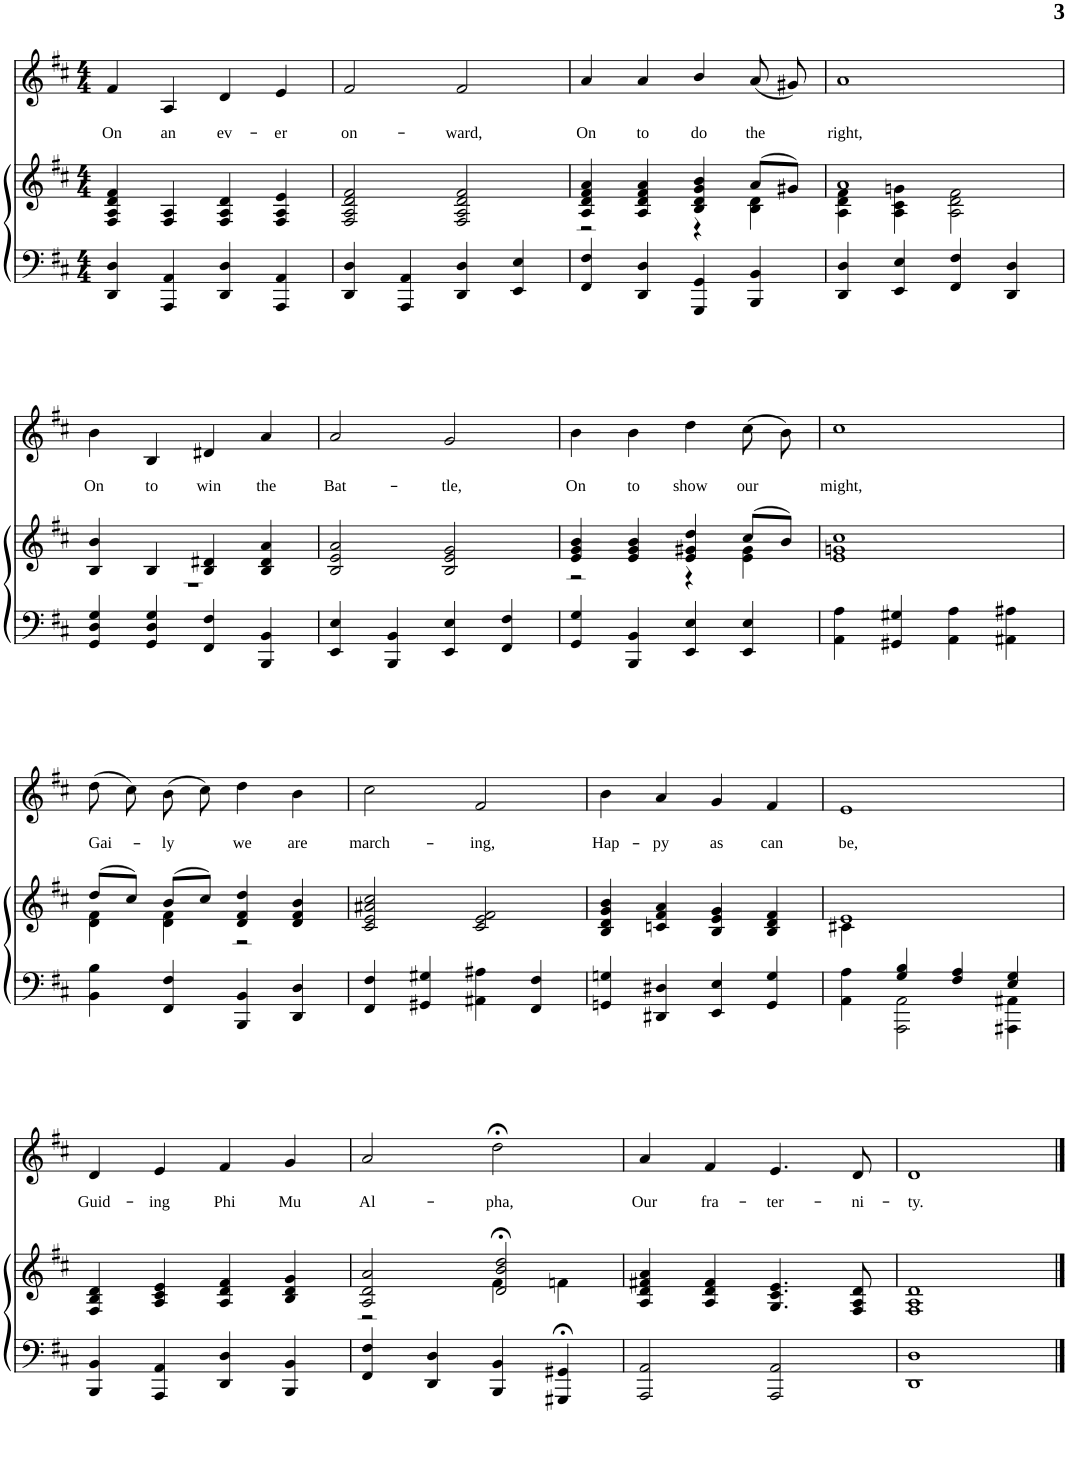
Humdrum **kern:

**kern	**kern	**kern	**text
*part3	*part2	*part1	*part1
*staff3	*staff2	*staff1	*staff1
*I"Piano	*I"Piano	*I"Piano	*
*I'Pno	*I'Pno	*I'Pno	*
!!LO:PB:g=z
*clefF4	*clefG2	*clefG2	*
*k[f#c#]	*k[f#c#]	*k[f#c#]	*
*M4/4	*M4/4	*M4/4	*
=25	=25	=25	=25
!	!	!	!LO:LY:b
4DD/ 4D/	4F#/ 4A/ 4d/ 4f#/	4f#/	On
!	!	!	!LO:LY:b
4AAA/ 4AA/	4F#/ 4A/	4A/	an
!	!	!	!LO:LY:b
4DD/ 4D/	4F#/ 4A/ 4d/	4d/	ev-
!	!	!	!LO:LY:b
4AAA/ 4AA/	4F#/ 4A/ 4e/	4e/	-er
=26	=26	=26	=26
!	!	!	!LO:LY:b
4DD/ 4D/	2F#/ 2A/ 2d/ 2f#/	2f#/	on-
4AAA/ 4AA/	.	.	.
!	!	!	!LO:LY:b
4DD/ 4D/	2F#/ 2A/ 2d/ 2f#/	2f#/	-ward,
4EE/ 4E/	.	.	.
=27	=27	=27	=27
*	*^	*	*
!	!	!	!	!LO:LY:b
4FF#/ 4F#/	4A/ 4d/ 4f#/ 4a/	2r	4a/	On
!	!	!	!	!LO:LY:b
4DD/ 4D/	4A/ 4d/ 4f#/ 4a/	.	4a/	to
!	!	!	!	!LO:LY:b
4GGG/ 4GG/	4B/ 4d/ 4g/ 4b/	4r	4b/	do
!	!	!	!	!LO:LY:b
4BBB/ 4BB/	(8a/L	4B\ 4d\	(8a/L	the
.	8g#X/J)	.	8g#X/J)	.
=28	=28	=28	=28	=28
!	!	!	!	!LO:LY:b
4DD/ 4D/	1a	4A\ 4d\ 4f#\	1a	right,
4EE/ 4E/	.	4A\ 4c#\ 4gn\	.	.
4FF#/ 4F#/	.	2A\ 2d\ 2f#\	.	.
4DD/ 4D/	.	.	.	.
!!LO:LB:g=z
=29	=29	=29	=29	=29
!	!	!	!	!LO:LY:b
4GG/ 4D/ 4G/	4B/ 4b/	1r	4b\	On
!	!	!	!	!LO:LY:b
4GG/ 4D/ 4G/	4B/	.	4B/	to
!	!	!	!	!LO:LY:b
4FF#/ 4F#/	4B/ 4d#X/	.	4d#X/	win
!	!	!	!	!LO:LY:b
4BBB/ 4BB/	4B/ 4d#/ 4a/	.	4a/	the
*	*v	*v	*	*
=30	=30	=30	=30
!	!	!	!LO:LY:b
4EE/ 4E/	2B/ 2e/ 2a/	2a/	Bat-
4BBB/ 4BB/	.	.	.
!	!	!	!LO:LY:b
4EE/ 4E/	2B/ 2e/ 2g/	2g/	-tle,
4FF#/ 4F#/	.	.	.
=31	=31	=31	=31
*	*^	*	*
!	!	!	!	!LO:LY:b
4GG/ 4G/	4e/ 4g/ 4b/	2r	4b\	On
!	!	!	!	!LO:LY:b
4BBB/ 4BB/	4e/ 4g/ 4b/	.	4b\	to
!	!	!	!	!LO:LY:b
4EE/ 4E/	4e/ 4g#X/ 4dd/	4r	4dd\	show
!	!	!	!	!LO:LY:b
4EE/ 4E/	(8cc#/L	4e\ 4g#\	(8cc#\L	our
.	8b/J)	.	8b\J)	.
*	*v	*v	*	*
=32	=32	=32	=32
!	!	!	!LO:LY:b
4AA\ 4A\	1e 1gn 1cc#	1cc#	might,
4GG#X/ 4G#X/	.	.	.
4AA\ 4A\	.	.	.
4AA#X\ 4A#X\	.	.	.
!!LO:LB:g=z
=33	=33	=33	=33
*	*^	*	*
!	!	!	!	!LO:LY:b
4BB\ 4B\	(8dd/L	4d\ 4f#\	(8dd\L	Gai-
.	8cc#/J)	.	8cc#\J)	.
!	!	!	!	!LO:LY:b
4FF#/ 4F#/	(8b/L	4d\ 4f#\	(8b\L	-ly
.	8cc#/J)	.	8cc#\J)	.
!	!	!	!	!LO:LY:b
4BBB/ 4BB/	4d/ 4f#/ 4dd/	2r	4dd\	we
!	!	!	!	!LO:LY:b
4DD/ 4D/	4d/ 4f#/ 4b/	.	4b\	are
*	*v	*v	*	*
=34	=34	=34	=34
!	!	!	!LO:LY:b
4FF#/ 4F#/	2c#/ 2e/ 2a#X/ 2cc#/	2cc#\	march-
4GG#X/ 4G#X/	.	.	.
!	!	!	!LO:LY:b
4AA#X\ 4A#X\	2c#/ 2e/ 2f#/	2f#/	-ing,
4FF#/ 4F#/	.	.	.
=35	=35	=35	=35
!	!	!	!LO:LY:b
4GGn/ 4Gn/	4B/ 4d/ 4g/ 4b/	4b\	Hap-
!	!	!	!LO:LY:b
4DD#X/ 4D#X/	4cn/ 4f#/ 4a/	4a/	-py
!	!	!	!LO:LY:b
4EE/ 4E/	4B/ 4e/ 4g/	4g/	as
!	!	!	!LO:LY:b
4GG/ 4G/	4B/ 4d/ 4f#/	4f#/	can
=36	=36	=36	=36
*^	*^	*	*
!	!	!	!	!	!LO:LY:b
4AA\ 4A\	4ryy	1e	4c#X\	1e	be,
4G/ 4B/	2AAA\ 2AA\	.	2.ryy	.	.
4F#/ 4A/	.	.	.	.	.
4E/ 4G/	4AAA#X\ 4AA#X\	.	.	.	.
*	*	*v	*v	*	*
!!LO:LB:g=z
=37	=37	=37	=37	=37
!	!	!	!	!LO:LY:b
*v	*v	*	*	*
4BBB/ 4BB/	4F#/ 4B/ 4d/	4d/	Guid-
!	!	!	!LO:LY:b
4AAA/ 4AA/	4A/ 4c#/ 4e/	4e/	-ing
!	!	!	!LO:LY:b
4DD/ 4D/	4A/ 4d/ 4f#/	4f#/	Phi
!	!	!	!LO:LY:b
4BBB/ 4BB/	4B/ 4d/ 4g/	4g/	Mu
=38	=38	=38	=38
*	*^	*	*
!	!	!	!	!LO:LY:b
4FF#/ 4F#/	2A/ 2d/ 2a/	2r	2a/	Al-
4DD/ 4D/	.	.	.	.
!	!	!	!	!LO:LY:b
4BBB/ 4BB/	2d/;< 2b/;< 2dd/;<	4f#\	2dd;<\	-pha,
4GGG#X/;< 4GG#X/;<	.	4fn\	.	.
=39	=39	=39	=39	=39
!	!	!	!	!LO:LY:b
*	*v	*v	*	*
2AAA/ 2AA/	4A/ 4d/ 4f#X/ 4a/	4a/	Our
!	!	!	!LO:LY:b
.	4A/ 4d/ 4f#/	4f#/	fra-
!	!	!	!LO:LY:b
2AAA/ 2AA/	4.G/ 4.c#/ 4.e/	4.e/	-ter-
!	!	!	!LO:LY:b
.	8F#/ 8A/ 8d/	8d/	-ni-
=40	=40	=40	=40
!	!	!	!LO:LY:b
1DD 1D	1F# 1A 1d	1d	-ty.
==	==	==	==
*-	*-	*-	*-
